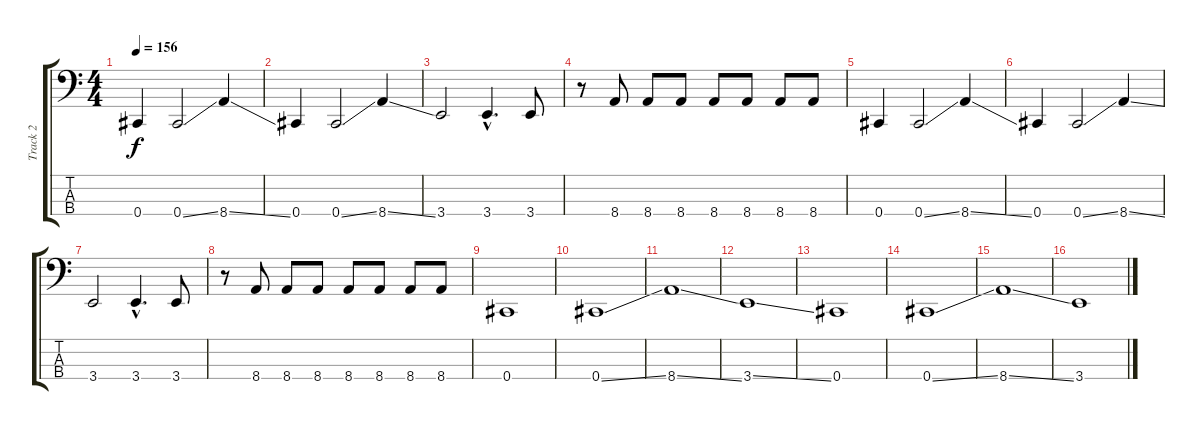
\track ("Track 2" "Track 2") {instrument electricbassfinger}
\staff {score tabs}
\tuning (Gb2 Db2 Ab1 Db1) {hide}
\ts (4 4)
\tempo 156
\clef f4
\ks c
0.4.4{dy f} 0.4{ss}.2 8.4{ss}.4 |
0.4.4 0.4{ss}.2 8.4{ss}.4 |
3.4.2 3.4{hac}.4{d} 3.4.8 |
r.8 8.4.8 8.4.8 8.4.8 8.4.8 8.4.8 8.4.8 8.4.8 |
0.4.4 0.4{ss}.2 8.4{ss}.4 |
0.4.4 0.4{ss}.2 8.4{ss}.4 |
3.4.2 3.4{hac}.4{d} 3.4.8 |
r.8 8.4.8 8.4.8 8.4.8 8.4.8 8.4.8 8.4.8 8.4.8 |
0.4.1 |
0.4{ss}.1 |
8.4{ss}.1 |
3.4{ss}.1 |
0.4.1 |
0.4{ss}.1 |
8.4{ss}.1 |
3.4{ss}.1
